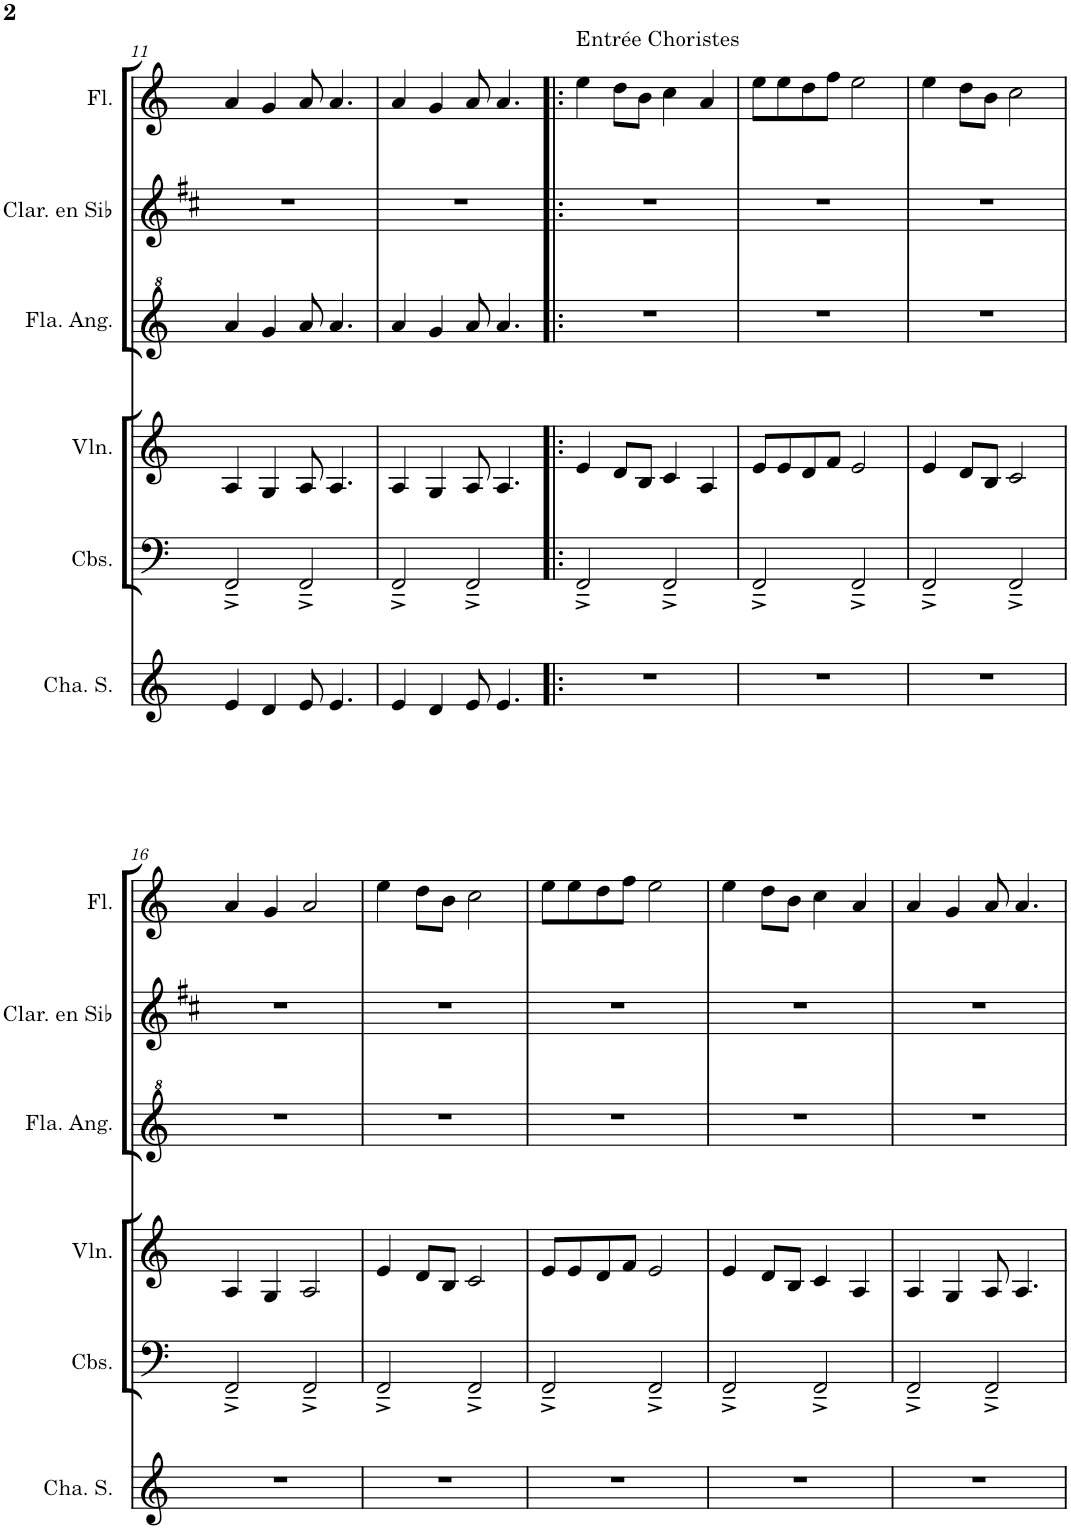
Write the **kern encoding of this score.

**kern	**kern	**kern	**kern	**kern	**kern
*part6	*part5	*part4	*part3	*part2	*part1
*staff6	*staff5	*staff4	*staff3	*staff2	*staff1
*I"Chalumeau soprano	*I"Contrebasses	*I"Violon	*I"Flageolet Anglais	*I"Clarinette en Sib	*I"Flûte
*I'Cha. S.	*I'Cbs.	*I'Vln.	*I'Fla. Ang.	*I'Clar. en Sib	*I'Fl.
!!LO:PB:g=z
*clefG2	*clefF4	*clefG2	*clefG^2	*clefG2	*clefG2
*Trd12c21	*Trd7c12	*	*	*Trd1c2	*
*k[]	*k[]	*k[]	*k[]	*k[f#c#]	*k[]
*M4/4	*M4/4	*M4/4	*M4/4	*M4/4	*M4/4
=11	=11	=11	=11	=11	=11
4e/	2FF~^/	4A/	4aa/	1r	4a/
4d/	.	4G/	4gg/	.	4g/
8e/	2FF~^/	8A/	8aa/	.	8a/
4.e/	.	4.A/	4.aa/	.	4.a/
=12	=12	=12	=12	=12	=12
4e/	2FF~^/	4A/	4aa/	1r	4a/
4d/	.	4G/	4gg/	.	4g/
8e/	2FF~^/	8A/	8aa/	.	8a/
4.e/	.	4.A/	4.aa/	.	4.a/
=13!|:	=13!|:	=13!|:	=13!|:	=13!|:	=13!|:
!	!	!	!	!	!LO:TX:a:t=Entrée Choristes
1r	2FF~^/	4e/	1r	1r	4ee\
.	.	8d/L	.	.	8dd\L
.	.	8B/J	.	.	8b\J
.	2FF~^/	4c/	.	.	4cc\
.	.	4A/	.	.	4a/
=14	=14	=14	=14	=14	=14
1r	2FF~^/	8e/L	1r	1r	8ee\L
.	.	8e/	.	.	8ee\
.	.	8d/	.	.	8dd\
.	.	8f/J	.	.	8ff\J
.	2FF~^/	2e/	.	.	2ee\
=15	=15	=15	=15	=15	=15
1r	2FF~^/	4e/	1r	1r	4ee\
.	.	8d/L	.	.	8dd\L
.	.	8B/J	.	.	8b\J
.	2FF~^/	2c/	.	.	2cc\
!!LO:LB:g=z
=16	=16	=16	=16	=16	=16
1r	2FF~^/	4A/	1r	1r	4a/
.	.	4G/	.	.	4g/
.	2FF~^/	2A/	.	.	2a/
=17	=17	=17	=17	=17	=17
1r	2FF~^/	4e/	1r	1r	4ee\
.	.	8d/L	.	.	8dd\L
.	.	8B/J	.	.	8b\J
.	2FF~^/	2c/	.	.	2cc\
=18	=18	=18	=18	=18	=18
1r	2FF~^/	8e/L	1r	1r	8ee\L
.	.	8e/	.	.	8ee\
.	.	8d/	.	.	8dd\
.	.	8f/J	.	.	8ff\J
.	2FF~^/	2e/	.	.	2ee\
=19	=19	=19	=19	=19	=19
1r	2FF~^/	4e/	1r	1r	4ee\
.	.	8d/L	.	.	8dd\L
.	.	8B/J	.	.	8b\J
.	2FF~^/	4c/	.	.	4cc\
.	.	4A/	.	.	4a/
=20	=20	=20	=20	=20	=20
1r	2FF~^/	4A/	1r	1r	4a/
.	.	4G/	.	.	4g/
.	2FF~^/	8A/	.	.	8a/
.	.	4.A/	.	.	4.a/
=	=	=	=	=	=
*-	*-	*-	*-	*-	*-
